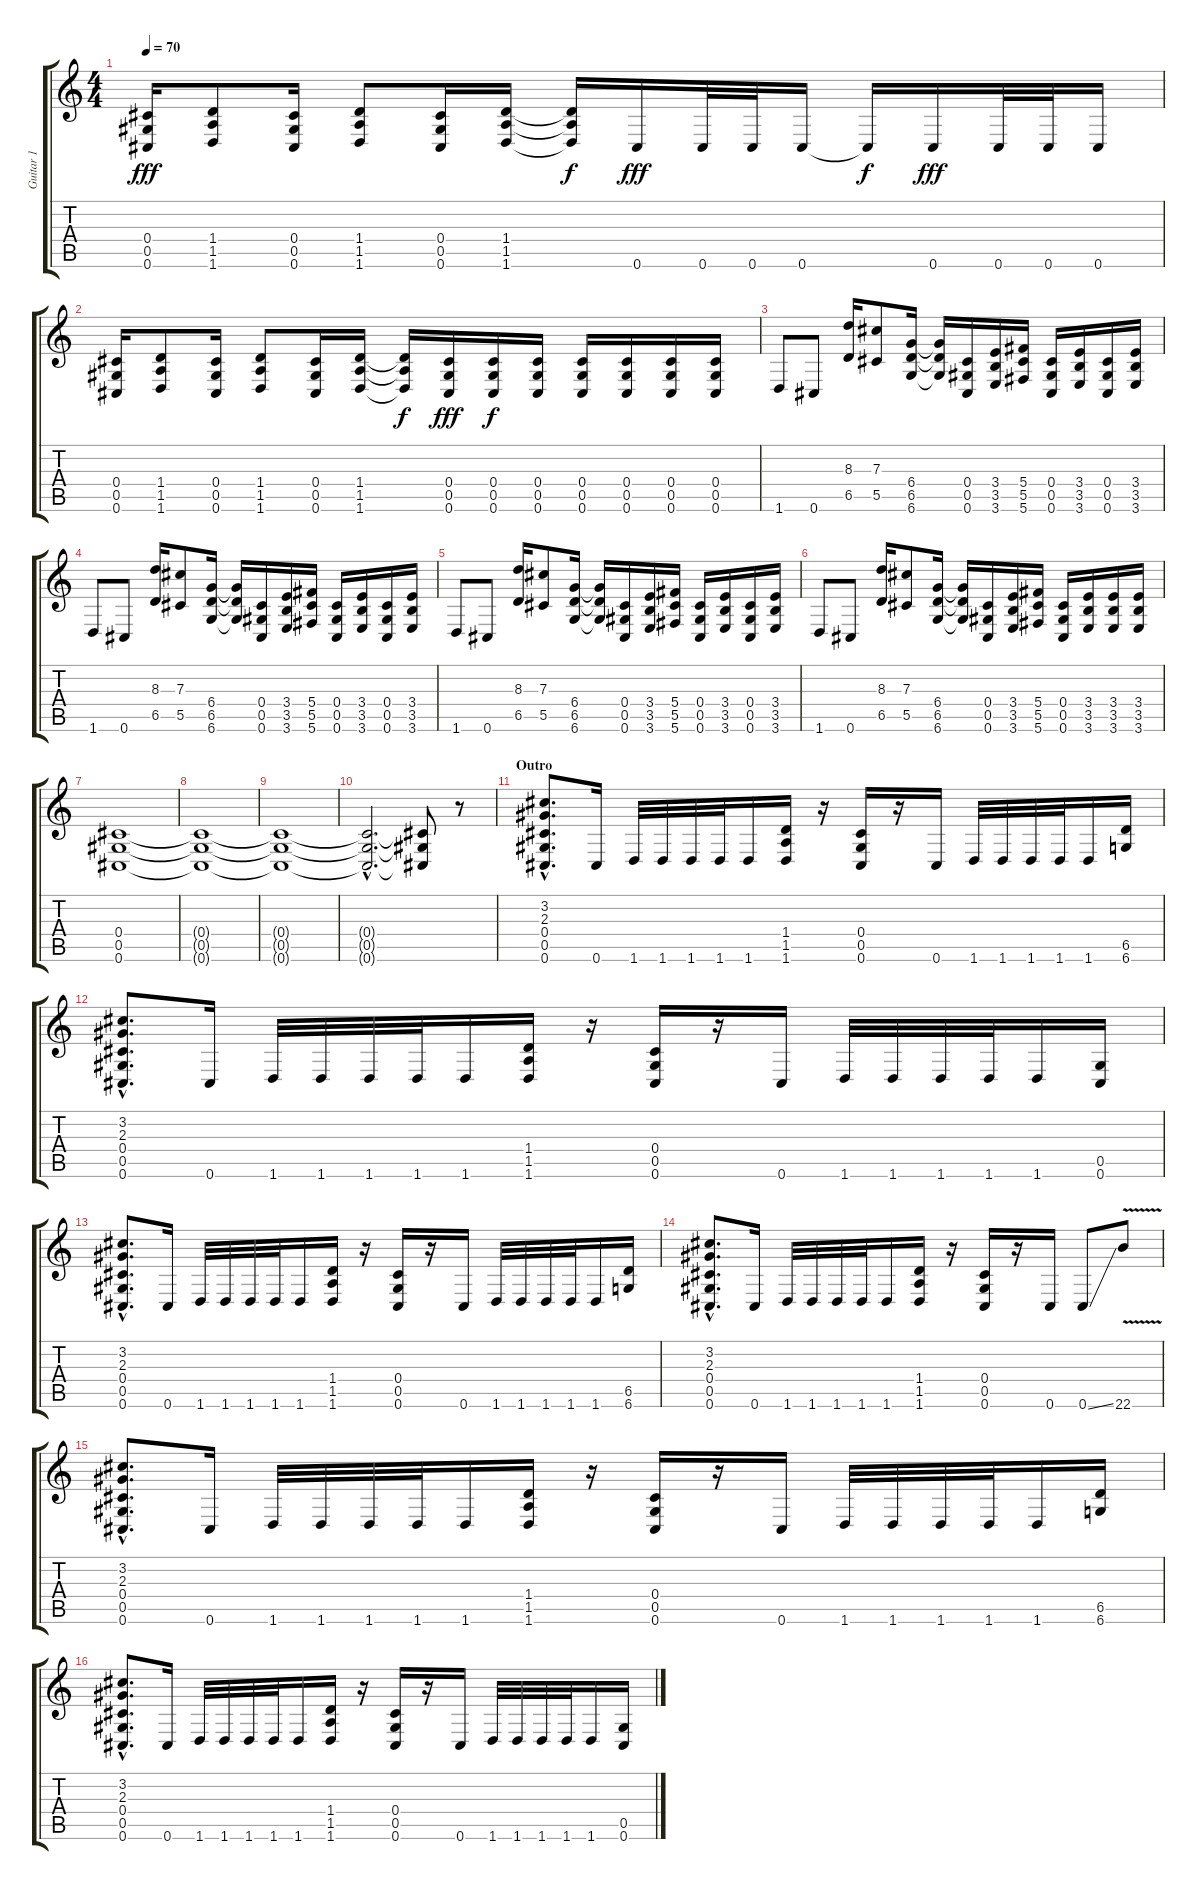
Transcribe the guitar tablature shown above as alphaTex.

\track ("Guitar 1" "Guitar 1") {instrument distortionguitar}
\staff {score tabs}
\tuning (Eb4 Bb3 Gb3 Db3 Ab2 Db2) {hide}
\ts (4 4)
\tempo 70
\clef g2
\ks c
(0.4 0.5 0.6).16{dy fff} (1.4 1.5 1.6).8 (0.4 0.5 0.6).16 (1.4 1.5 1.6).8 (0.4 0.5 0.6).16 (1.4 1.5 1.6).16 (1.4{t} 1.5{t} 1.6{t}).16{dy f} 0.6.16{dy fff} 0.6.32 0.6.32 0.6.16 0.6{t}.16{dy f} 0.6.16{dy fff} 0.6.32 0.6.32 0.6.16 |
(0.4 0.5 0.6).16 (1.4 1.5 1.6).8 (0.4 0.5 0.6).16 (1.4 1.5 1.6).8 (0.4 0.5 0.6).16 (1.4 1.5 1.6).16 (1.4{t} 1.5{t} 1.6{t}).16{dy f} (0.4 0.5 0.6).16{dy fff} (0.4 0.5 0.6).16{dy f} (0.4 0.5 0.6).16 (0.4 0.5 0.6).16 (0.4 0.5 0.6).16 (0.4 0.5 0.6).16 (0.4 0.5 0.6).16 |
1.6.8 0.6.8 (8.3 6.5).16 (7.3 5.5).8 (6.4 6.5 6.6).16 (6.4{t} 6.5{t} 6.6{t}).16 (0.4 0.5 0.6).16 (3.4 3.5 3.6).16 (5.4 5.5 5.6).16 (0.4 0.5 0.6).16 (3.4 3.5 3.6).16 (0.4 0.5 0.6).16 (3.4 3.5 3.6).16 |
1.6.8 0.6.8 (8.3 6.5).16 (7.3 5.5).8 (6.4 6.5 6.6).16 (6.4{t} 6.5{t} 6.6{t}).16 (0.4 0.5 0.6).16 (3.4 3.5 3.6).16 (5.4 5.5 5.6).16 (0.4 0.5 0.6).16 (3.4 3.5 3.6).16 (0.4 0.5 0.6).16 (3.4 3.5 3.6).16 |
1.6.8 0.6.8 (8.3 6.5).16 (7.3 5.5).8 (6.4 6.5 6.6).16 (6.4{t} 6.5{t} 6.6{t}).16 (0.4 0.5 0.6).16 (3.4 3.5 3.6).16 (5.4 5.5 5.6).16 (0.4 0.5 0.6).16 (3.4 3.5 3.6).16 (0.4 0.5 0.6).16 (3.4 3.5 3.6).16 |
1.6.8 0.6.8 (8.3 6.5).16 (7.3 5.5).8 (6.4 6.5 6.6).16 (6.4{t} 6.5{t} 6.6{t}).16 (0.4 0.5 0.6).16 (3.4 3.5 3.6).16 (5.4 5.5 5.6).16 (0.4 0.5 0.6).16 (3.4 3.5 3.6).16 (3.4 3.5 3.6).16 (3.4 3.5 3.6).16 |
(0.4 0.5 0.6).1 |
(0.4{t} 0.5{t} 0.6{t}).1 |
(0.4{t} 0.5{t} 0.6{t}).1 |
(0.4{hac t} 0.5{hac t} 0.6{hac t}).2{d} (0.4{t} 0.5{t} 0.6{t}).8 r.8 |
\section ("" "Outro")
(3.2{hac} 2.3{hac} 0.4{hac} 0.5{hac} 0.6{hac}).8{d} 0.6.16 1.6.32 1.6.32 1.6.32 1.6.32 1.6.16 (1.4 1.5 1.6).16 r.16 (0.4 0.5 0.6).16 r.16 0.6.16 1.6.32 1.6.32 1.6.32 1.6.32 1.6.16 (6.5 6.6).16 |
(3.2{hac} 2.3{hac} 0.4{hac} 0.5{hac} 0.6{hac}).8{d} 0.6.16 1.6.32 1.6.32 1.6.32 1.6.32 1.6.16 (1.4 1.5 1.6).16 r.16 (0.4 0.5 0.6).16 r.16 0.6.16 1.6.32 1.6.32 1.6.32 1.6.32 1.6.16 (0.5 0.6).16 |
(3.2{hac} 2.3{hac} 0.4{hac} 0.5{hac} 0.6{hac}).8{d} 0.6.16 1.6.32 1.6.32 1.6.32 1.6.32 1.6.16 (1.4 1.5 1.6).16 r.16 (0.4 0.5 0.6).16 r.16 0.6.16 1.6.32 1.6.32 1.6.32 1.6.32 1.6.16 (6.5 6.6).16 |
(3.2{hac} 2.3{hac} 0.4{hac} 0.5{hac} 0.6{hac}).8{d} 0.6.16 1.6.32 1.6.32 1.6.32 1.6.32 1.6.16 (1.4 1.5 1.6).16 r.16 (0.4 0.5 0.6).16 r.16 0.6.16 0.6{ss}.8 22.6{v}.8 |
(3.2{hac} 2.3{hac} 0.4{hac} 0.5{hac} 0.6{hac}).8{d} 0.6.16 1.6.32 1.6.32 1.6.32 1.6.32 1.6.16 (1.4 1.5 1.6).16 r.16 (0.4 0.5 0.6).16 r.16 0.6.16 1.6.32 1.6.32 1.6.32 1.6.32 1.6.16 (6.5 6.6).16 |
(3.2{hac} 2.3{hac} 0.4{hac} 0.5{hac} 0.6{hac}).8{d} 0.6.16 1.6.32 1.6.32 1.6.32 1.6.32 1.6.16 (1.4 1.5 1.6).16 r.16 (0.4 0.5 0.6).16 r.16 0.6.16 1.6.32 1.6.32 1.6.32 1.6.32 1.6.16 (0.5 0.6).16
